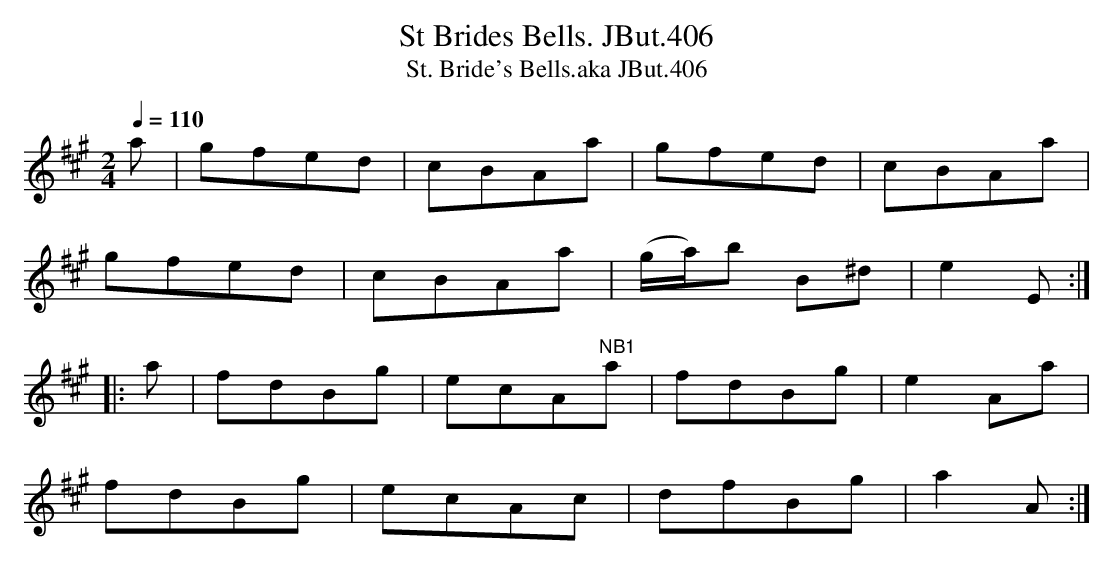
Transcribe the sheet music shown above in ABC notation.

X:1
T:St Brides Bells. JBut.406
T:St. Bride's Bells.aka JBut.406
M:2/4
L:1/8
Q:1/4=110
K:A
a|gfed|cBAa|gfed|cBAa|
gfed|cBAa|(g/a/)b B^d|e2 E:|
|:a|fdBg|ecA"NB1"a|fdBg|e2Aa|
fdBg|ecAc|dfBg|a2A:|
